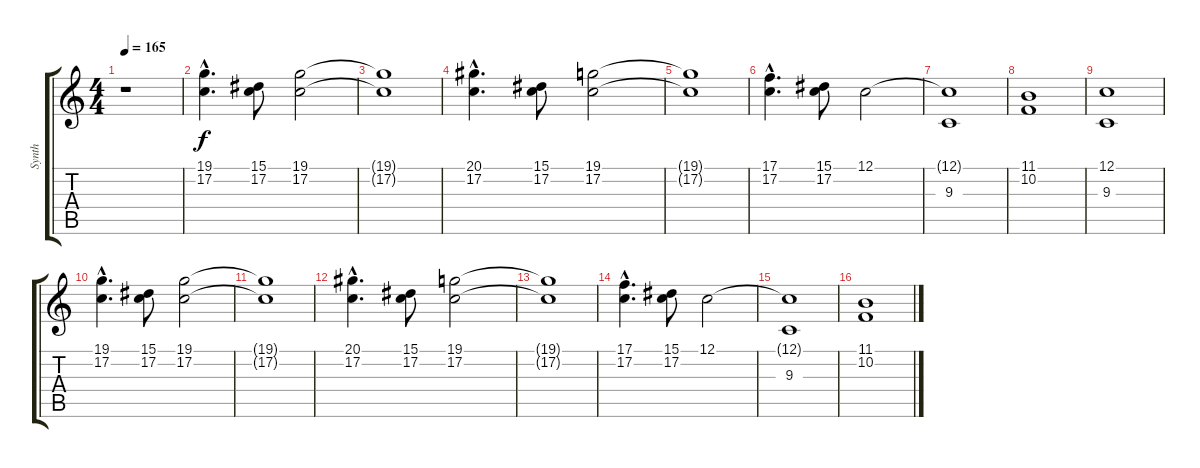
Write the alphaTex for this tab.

\track ("Synth" "Synth") {instrument stringensemble1}
\staff {score tabs}
\tuning (C4 G3 Eb3 Bb2 F2 C2) {hide}
\ts (4 4)
\tempo 165
\clef g2
\ks c
r.1{dy f instrument stringensemble1} |
(19.1{hac} 17.2{hac}).4{d} (15.1 17.2).8 (19.1 17.2).2 |
(19.1{t} 17.2{t}).1 |
(20.1{hac} 17.2{hac}).4{d} (15.1 17.2).8 (19.1 17.2).2 |
(19.1{t} 17.2{t}).1 |
(17.1{hac} 17.2{hac}).4{d} (15.1 17.2).8 12.1.2 |
(12.1{t} 9.3).1 |
(11.1 10.2).1 |
(12.1 9.3).1 |
(19.1{hac} 17.2{hac}).4{d} (15.1 17.2).8 (19.1 17.2).2 |
(19.1{t} 17.2{t}).1 |
(20.1{hac} 17.2{hac}).4{d} (15.1 17.2).8 (19.1 17.2).2 |
(19.1{t} 17.2{t}).1 |
(17.1{hac} 17.2{hac}).4{d} (15.1 17.2).8 12.1.2 |
(12.1{t} 9.3).1 |
(11.1 10.2).1
